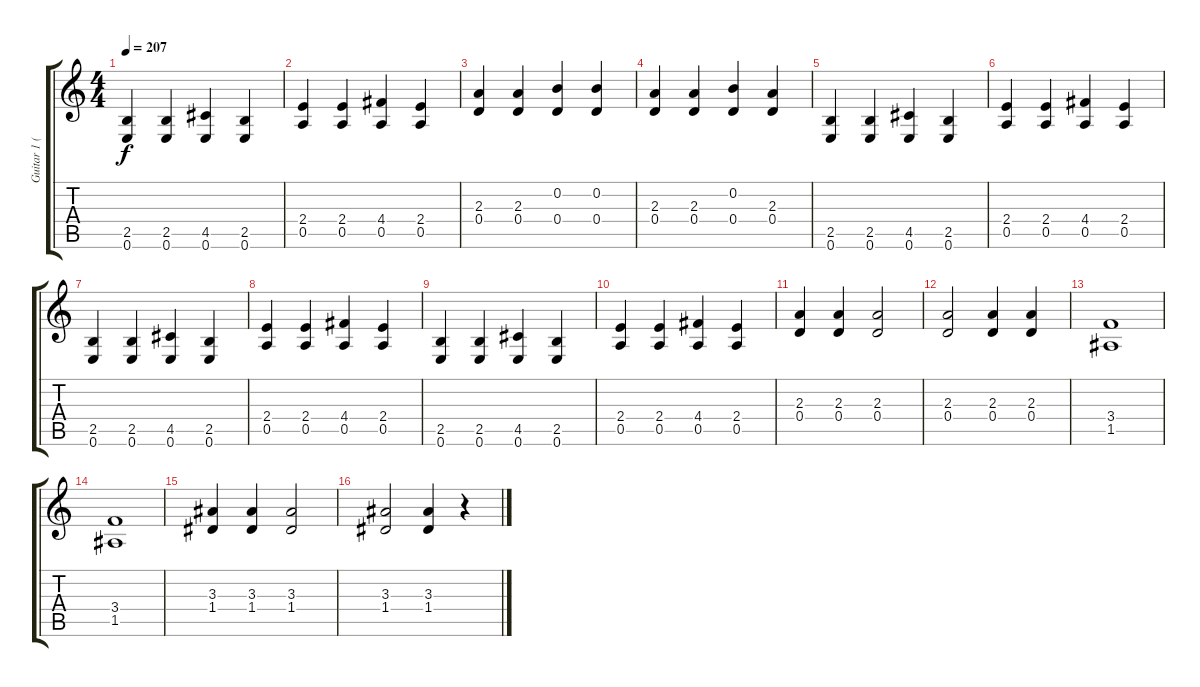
\track ("Guitar 1 (Brad)" "Guitar 1 (") {instrument distortionguitar}
\staff {score tabs}
\tuning (E4 B3 G3 D3 A2 E2) {hide}
\ts (4 4)
\tempo 207
\clef g2
\ks c
(2.5 0.6).4{dy f} (2.5 0.6).4 (4.5 0.6).4 (2.5 0.6).4 |
(2.4 0.5).4 (2.4 0.5).4 (4.4 0.5).4 (2.4 0.5).4 |
(2.3 0.4).4 (2.3 0.4).4 (0.2 0.4).4 (0.2 0.4).4 |
(2.3 0.4).4 (2.3 0.4).4 (0.2 0.4).4 (2.3 0.4).4 |
(2.5 0.6).4 (2.5 0.6).4 (4.5 0.6).4 (2.5 0.6).4 |
(2.4 0.5).4 (2.4 0.5).4 (4.4 0.5).4 (2.4 0.5).4 |
(2.5 0.6).4 (2.5 0.6).4 (4.5 0.6).4 (2.5 0.6).4 |
(2.4 0.5).4 (2.4 0.5).4 (4.4 0.5).4 (2.4 0.5).4 |
(2.5 0.6).4 (2.5 0.6).4 (4.5 0.6).4 (2.5 0.6).4 |
(2.4 0.5).4 (2.4 0.5).4 (4.4 0.5).4 (2.4 0.5).4 |
(2.3 0.4).4 (2.3 0.4).4 (2.3 0.4).2 |
(2.3 0.4).2 (2.3 0.4).4 (2.3 0.4).4 |
(3.4 1.5).1 |
(3.4 1.5).1 |
(3.3 1.4).4 (3.3 1.4).4 (3.3 1.4).2 |
(3.3 1.4).2 (3.3 1.4).4 r.4
